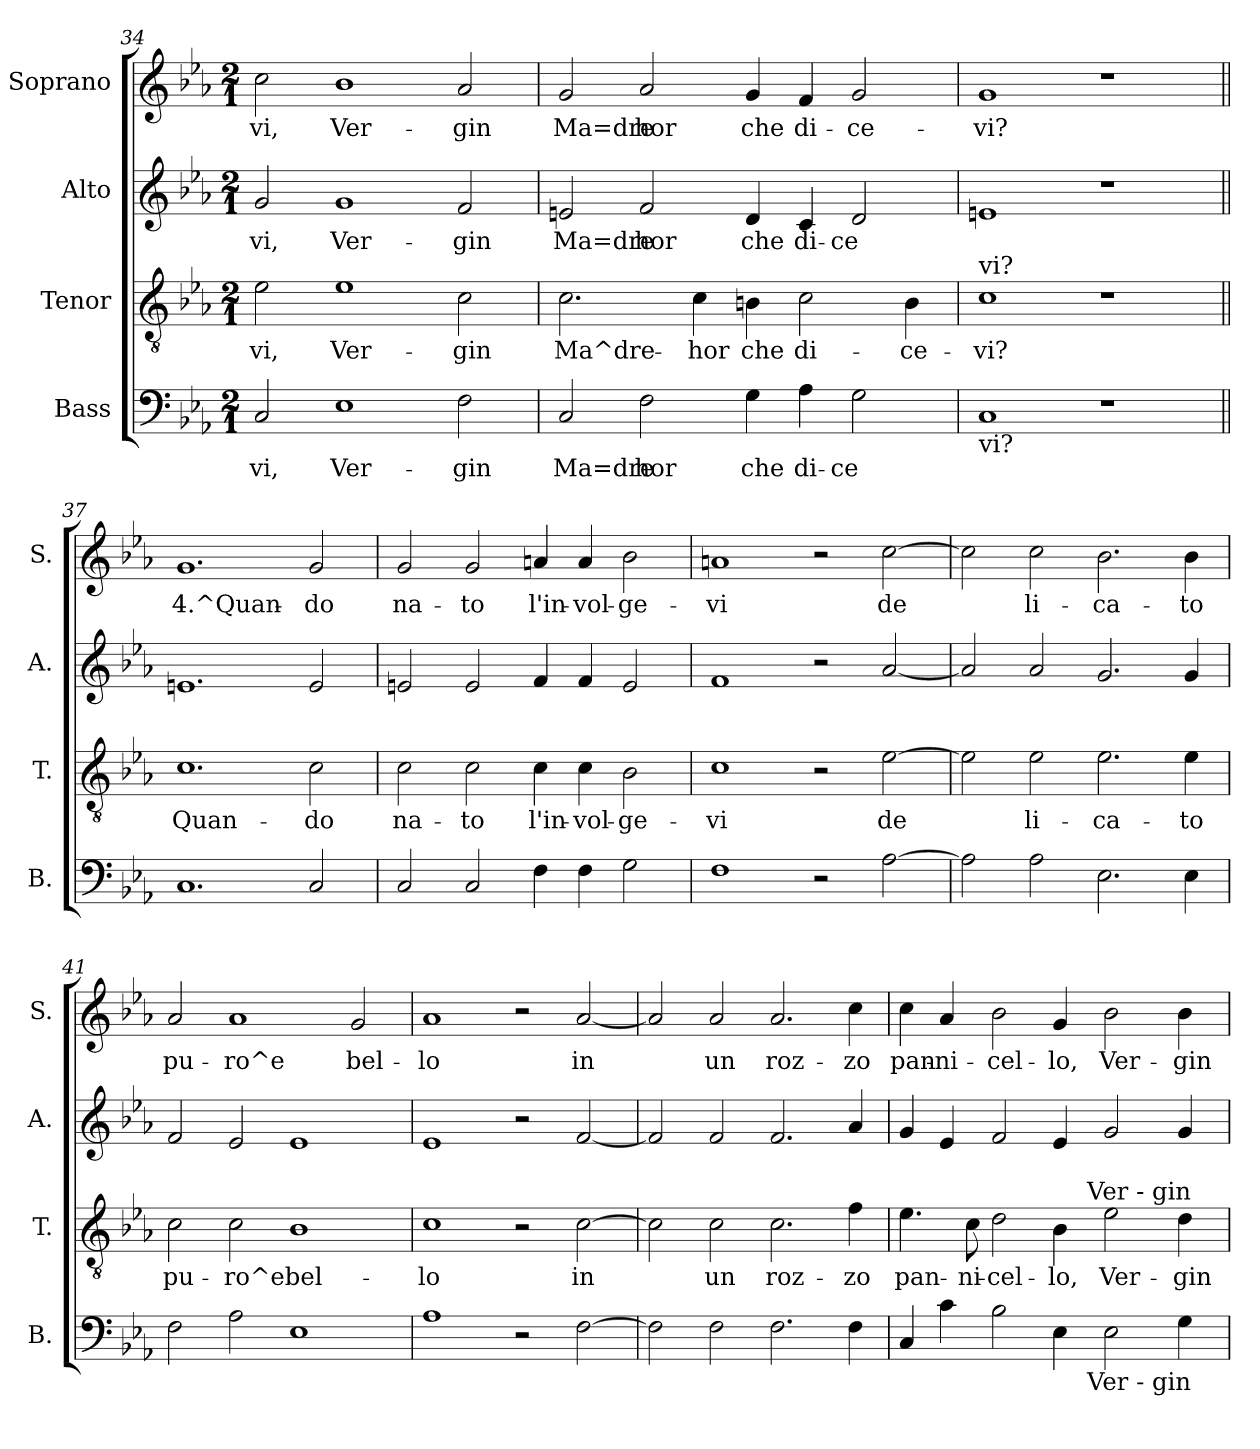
**kern	**text	**kern	**text	**kern	**text	**kern	**text
*part4	*part4	*part3	*part3	*part2	*part2	*part1	*part1
*staff4	*staff4	*staff3	*staff3	*staff2	*staff2	*staff1	*staff1
*I"Bass	*	*I"Tenor	*	*I"Alto	*	*I"Soprano	*
*I'B.	*	*I'T.	*	*I'A.	*	*I'S.	*
*clefF4	*	*clefGv2	*	*clefG2	*	*clefG2	*
*k[b-e-a-]	*	*k[b-e-a-]	*	*k[b-e-a-]	*	*k[b-e-a-]	*
*E-:	*	*E-:	*	*E-:	*	*E-:	*
*M2/1	*	*M2/1	*	*M2/1	*	*M2/1	*
=34	=34	=34	=34	=34	=34	=34	=34
!	!LO:LY:b:cj	!	!LO:LY:b:cj	!	!LO:LY:b:cj	!	!LO:LY:b:cj
2C/	-vi,	2e-\	-vi,	2g/	-vi,	2cc\	-vi,
!	!LO:LY:b:cj	!	!LO:LY:b:cj	!	!LO:LY:b:cj	!	!LO:LY:b:cj
1E-	Ver-	1e-	Ver-	1g	Ver-	1b-	Ver-
!	!LO:LY:b:cj	!	!LO:LY:b:cj	!	!LO:LY:b:cj	!	!LO:LY:b:cj
2F\	-gin	2c\	-gin	2f/	-gin	2a-/	-gin
=35	=35	=35	=35	=35	=35	=35	=35
!	!LO:LY:b:cj	!	!LO:LY:b:cj	!	!LO:LY:b:cj	!	!LO:LY:b:cj
2C/	Ma=dre	2.c\	Ma^dre-	2en/	Ma=dre	2g/	Ma=dre
!	!LO:LY:b:cj	!	!	!	!LO:LY:b:cj	!	!LO:LY:b:cj
2F\	hor	.	.	2f/	hor	2a-/	hor
!	!	!	!LO:LY:b:cj	!	!	!	!
.	.	4c\	-hor	.	.	.	.
!	!LO:LY:b:cj	!	!LO:LY:b:cj	!	!LO:LY:b:cj	!	!LO:LY:b:cj
4G\	che	4Bn\	che	4d/	che	4g/	che
!	!LO:LY:b:cj	!	!LO:LY:b:cj	!	!LO:LY:b:cj	!	!LO:LY:b:cj
4A-\	di-	2c\	di-	4c/	di-	4f/	di-
!	!LO:LY:b:cj	!	!	!	!LO:LY:b:cj	!	!LO:LY:b:cj
2G\	-ce-	.	.	2d/	-ce-	2g/	-ce-
!	!	!	!LO:LY:b:cj	!	!	!	!
.	.	4B\	-ce-	.	.	.	.
!!LO:LB:g=z
=36	=36	=36	=36	=36	=36	=36	=36
!	!	!LO:TX:a:t=vi?	!	!	!	!	!
!LO:TX:b:t=vi?	!	!	!	!	!	!	!
!	!LO:LY:b:cj	!	!LO:LY:b:cj	!	!LO:LY:b:cj	!	!LO:LY:b:cj
1C	--	1c	-vi?	1en	--	1g	-vi?
1r	.	1r	.	1r	.	1r	.
=37||	=37||	=37||	=37||	=37||	=37||	=37||	=37||
!	!LO:LY:b:cj	!	!LO:LY:b:cj	!	!LO:LY:b:cj	!	!LO:LY:b:cj
1.C	--	1.c	Quan-	1.en	--	1.g	4.^Quan-
!	!LO:LY:b:cj	!	!LO:LY:b:cj	!	!LO:LY:b:cj	!	!LO:LY:b:cj
2C/	--	2c\	-do	2e/	--	2g/	-do
=38	=38	=38	=38	=38	=38	=38	=38
!	!LO:LY:b:cj	!	!LO:LY:b:cj	!	!LO:LY:b:cj	!	!LO:LY:b:cj
2C/	--	2c\	na-	2en/	--	2g/	na-
!	!LO:LY:b:cj	!	!LO:LY:b:cj	!	!LO:LY:b:cj	!	!LO:LY:b:cj
2C/	--	2c\	-to	2e/	--	2g/	-to
!	!LO:LY:b:cj	!	!LO:LY:b:cj	!	!LO:LY:b:cj	!	!LO:LY:b:cj
4F\	--	4c\	l'in-	4f/	--	4an/	l'in-
!	!LO:LY:b:cj	!	!LO:LY:b:cj	!	!LO:LY:b:cj	!	!LO:LY:b:cj
4F\	--	4c\	-vol-	4f/	--	4a/	-vol-
!	!LO:LY:b:cj	!	!LO:LY:b:cj	!	!LO:LY:b:cj	!	!LO:LY:b:cj
2G\	--	2B-\	-ge-	2e/	--	2b-\	-ge-
=39	=39	=39	=39	=39	=39	=39	=39
!	!LO:LY:b:cj	!	!LO:LY:b:cj	!	!LO:LY:b:cj	!	!LO:LY:b:cj
1F	--	1c	-vi	1f	--	1an	-vi
2r	.	2r	.	2r	.	2r	.
!	!LO:LY:b:cj	!	!LO:LY:b:cj	!	!LO:LY:b:cj	!	!LO:LY:b:cj
[>2A-\	--	[>2e-\	de-	[<2a-/	--	[>2cc\	de-
=40	=40	=40	=40	=40	=40	=40	=40
!	!LO:LY:b:cj	!	!LO:LY:b:cj	!	!LO:LY:b:cj	!	!LO:LY:b:cj
2A-\]	--	2e-\]	--	2a-/]	--	2cc\]	--
!	!LO:LY:b:cj	!	!LO:LY:b:cj	!	!LO:LY:b:cj	!	!LO:LY:b:cj
2A-\	--	2e-\	-li-	2a-/	--	2cc\	-li-
!	!LO:LY:b:cj	!	!LO:LY:b:cj	!	!LO:LY:b:cj	!	!LO:LY:b:cj
2.E-\	--	2.e-\	-ca-	2.g/	--	2.b-\	-ca-
!	!LO:LY:b:cj	!	!LO:LY:b:cj	!	!LO:LY:b:cj	!	!LO:LY:b:cj
4E-\	--	4e-\	-to	4g/	--	4b-\	-to
!!LO:LB:g=z
=41	=41	=41	=41	=41	=41	=41	=41
!	!LO:LY:b:cj	!	!LO:LY:b:cj	!	!LO:LY:b:cj	!	!LO:LY:b:cj
2F\	--	2c\	pu-	2f/	--	2a-/	pu-
!	!LO:LY:b:cj	!	!LO:LY:b:cj	!	!LO:LY:b:cj	!	!LO:LY:b:cj
2A-\	--	2c\	-ro^e	2e-/	--	1a-	-ro^e
!	!LO:LY:b:cj	!	!LO:LY:b:cj	!	!LO:LY:b:cj	!	!
1E-	--	1B-	bel-	1e-	--	.	.
!	!	!	!	!	!	!	!LO:LY:b:cj
.	.	.	.	.	.	2g/	bel-
=42	=42	=42	=42	=42	=42	=42	=42
!	!LO:LY:b:cj	!	!LO:LY:b:cj	!	!LO:LY:b:cj	!	!LO:LY:b:cj
1A-	--	1c	-lo	1e-	--	1a-	-lo
2r	.	2r	.	2r	.	2r	.
!	!LO:LY:b:cj	!	!LO:LY:b:cj	!	!LO:LY:b:cj	!	!LO:LY:b:cj
[>2F\	--	[>2c\	in	[<2f/	--	[<2a-/	in
=43	=43	=43	=43	=43	=43	=43	=43
!	!LO:LY:b:cj	!	!LO:LY:b:cj	!	!LO:LY:b:cj	!	!LO:LY:b:cj
2F\]	--	2c\]	.	2f/]	--	2a-/]	.
!	!LO:LY:b:cj	!	!LO:LY:b:cj	!	!LO:LY:b:cj	!	!LO:LY:b:cj
2F\	--	2c\	un	2f/	--	2a-/	un
!	!LO:LY:b:cj	!	!LO:LY:b:cj	!	!LO:LY:b:cj	!	!LO:LY:b:cj
2.F\	--	2.c\	roz-	2.f/	--	2.a-/	roz-
!	!LO:LY:b:cj	!	!LO:LY:b:cj	!	!LO:LY:b:cj	!	!LO:LY:b:cj
4F\	--	4f\	-zo	4a-/	--	4cc\	-zo
=44	=44	=44	=44	=44	=44	=44	=44
!	!LO:LY:b:cj	!	!LO:LY:b:cj	!	!LO:LY:b:cj	!	!LO:LY:b:cj
*^	*	*^	*	*	*	*	*
4C/	1ryy	--	4.e-\	1ryy	pan-	4g/	--	4cc\	pan-
!	!	!LO:LY:b:cj	!	!	!	!	!LO:LY:b:cj	!	!LO:LY:b:cj
4c\	.	--	.	.	.	4e-/	--	4a-/	-ni-
!	!	!	!	!	!LO:LY:b:cj	!	!	!	!
.	.	.	8c\	.	-ni-	.	.	.	.
!	!	!LO:LY:b:cj	!	!	!LO:LY:b:cj	!	!LO:LY:b:cj	!	!LO:LY:b:cj
2B-\	.	--	2d\	.	-cel-	2f/	--	2b-\	-cel-
!	!	!LO:LY:b:cj	!	!	!LO:LY:b:cj	!	!LO:LY:b:cj	!	!LO:LY:b:cj
4E-\	8.ryy	--	4B-\	8.ryy	-lo,	4e-/	--	4g/	-lo,
!	!	!	!	!LO:TX:a:t=Ver - gin	!	!	!	!	!
!	!LO:TX:b:t=Ver - gin	!	!	!	!	!	!	!	!
.	2ryy	.	.	2ryy	.	.	.	.	.
!	!	!LO:LY:b:cj	!	!	!LO:LY:b:cj	!	!LO:LY:b:cj	!	!LO:LY:b:cj
2E-\	.	--	2e-\	.	Ver-	2g/	--	2b-\	Ver-
.	4ryy	.	.	4ryy	.	.	.	.	.
!	!	!LO:LY:b:cj	!	!	!LO:LY:b:cj	!	!LO:LY:b:cj	!	!LO:LY:b:cj
4G\	.	--	4d\	.	-gin	4g/	--	4b-\	-gin
.	16ryy	.	.	16ryy	.	.	.	.	.
*v	*v	*	*	*	*	*	*	*	*
*	*	*v	*v	*	*	*	*	*
=	=	=	=	=	=	=	=
*-	*-	*-	*-	*-	*-	*-	*-
